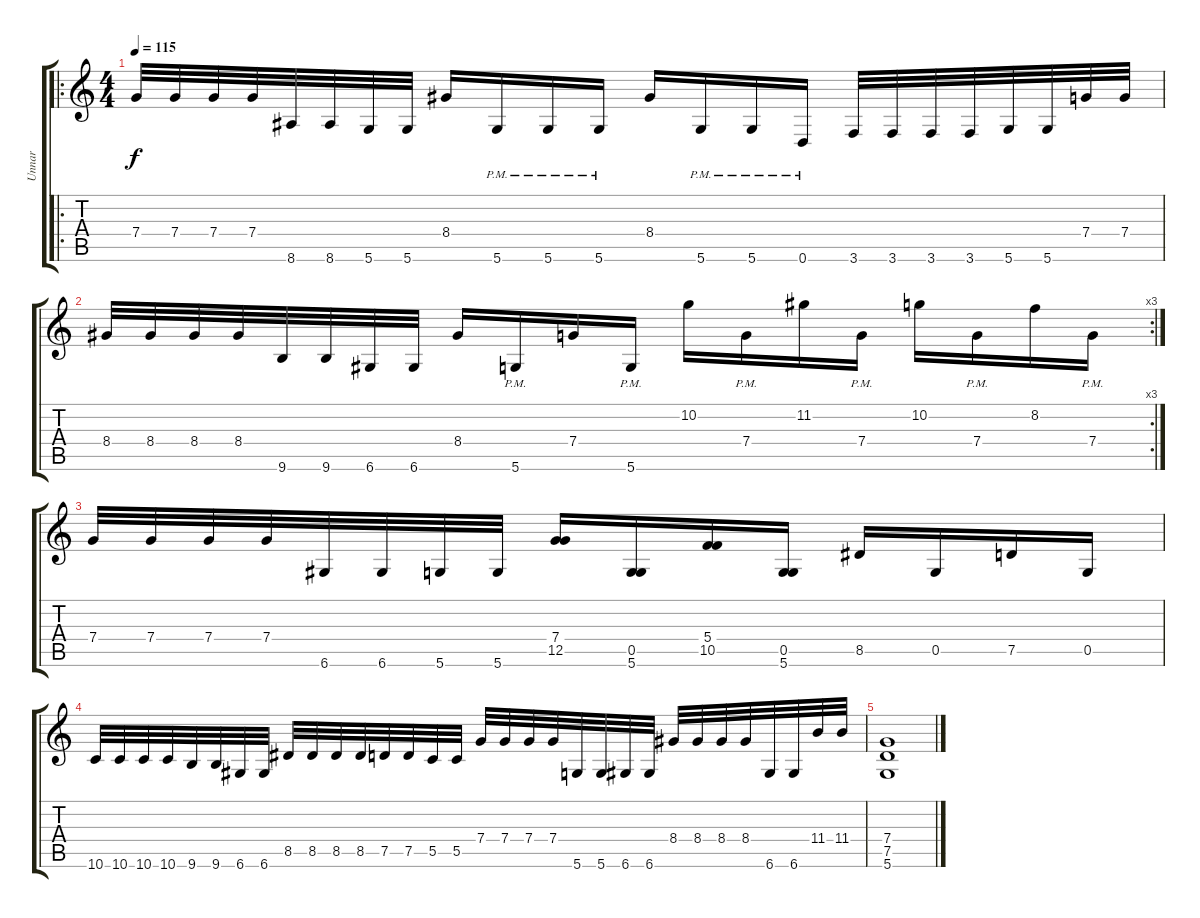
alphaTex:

\track ("Unnar " "Unnar ") {instrument distortionguitar}
\staff {score tabs}
\tuning (D4 A3 F3 C3 G2 D2) {hide}
\ro
\ts (4 4)
\tempo 115
\clef g2
\ks c
7.4.32{dy f} 7.4.32 7.4.32 7.4.32 8.6.32 8.6.32 5.6.32 5.6.32 8.4.16 5.6{pm}.16 5.6{pm}.16 5.6{pm}.16 8.4.16 5.6{pm}.16 5.6{pm}.16 0.6{pm}.16 3.6.32 3.6.32 3.6.32 3.6.32 5.6.32 5.6.32 7.4.32 7.4.32 |
\rc 3
8.4.32 8.4.32 8.4.32 8.4.32 9.6.32 9.6.32 6.6.32 6.6.32 8.4.16 5.6{pm}.16 7.4.16 5.6{pm}.16 10.2.16 7.4{pm}.16 11.2.16 7.4{pm}.16 10.2.16 7.4{pm}.16 8.2.16 7.4{pm}.16 |
7.4.32 7.4.32 7.4.32 7.4.32 6.6.32 6.6.32 5.6.32 5.6.32 (7.4 12.5).16 (0.5 5.6).16 (5.4 10.5).16 (0.5 5.6).16 8.5.16 0.5.16 7.5.16 0.5.16 |
10.6.32 10.6.32 10.6.32 10.6.32 9.6.32 9.6.32 6.6.32 6.6.32 8.5.32 8.5.32 8.5.32 8.5.32 7.5.32 7.5.32 5.5.32 5.5.32 7.4.32 7.4.32 7.4.32 7.4.32 5.6.32 5.6.32 6.6.32 6.6.32 8.4.32 8.4.32 8.4.32 8.4.32 6.6.32 6.6.32 11.4.32 11.4.32 |
(7.4 7.5 5.6).1
